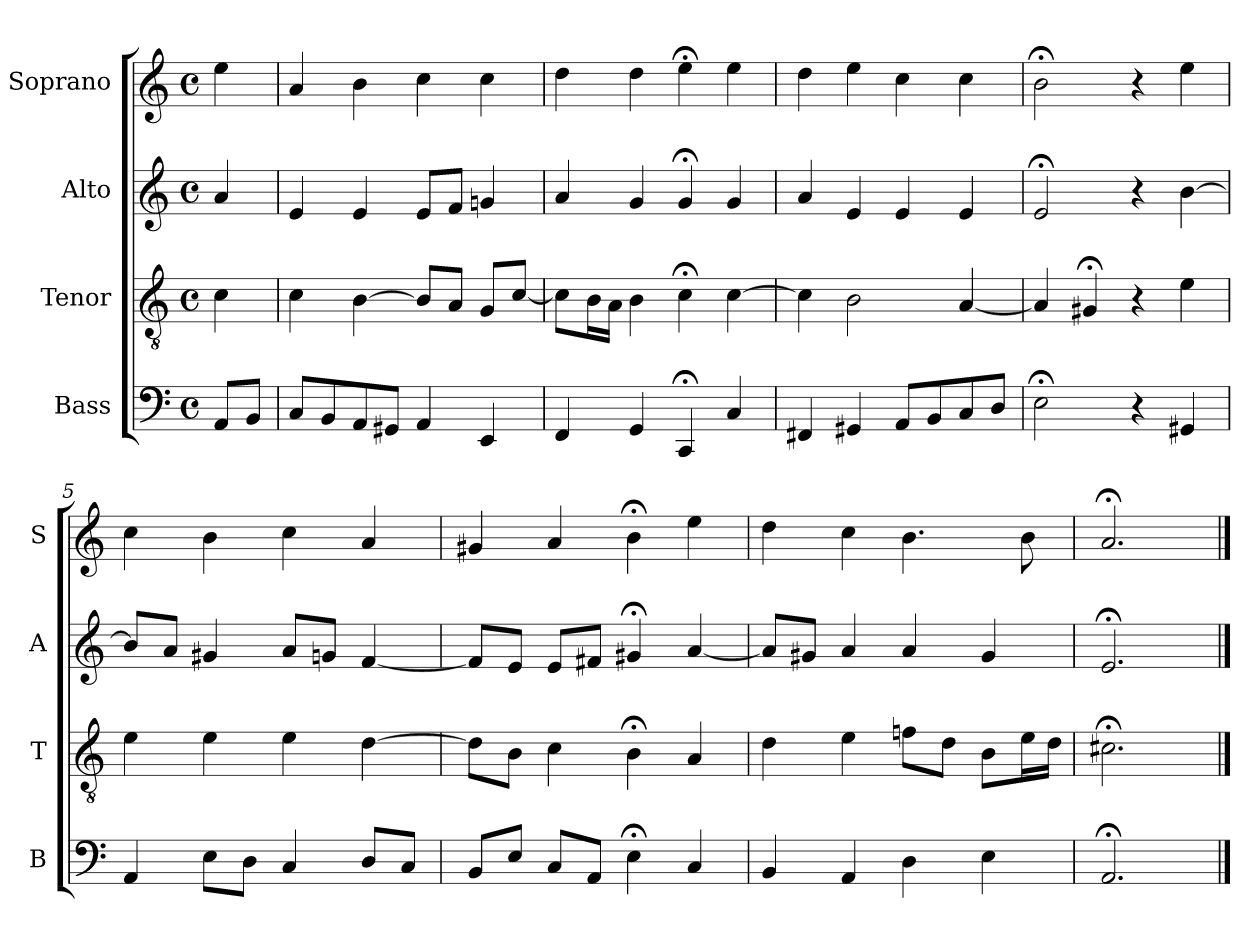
**kern	**kern	**kern	**kern
*part4	*part3	*part2	*part1
*staff4	*staff3	*staff2	*staff1
*I"Bass	*I"Tenor	*I"Alto	*I"Soprano
*I'B	*I'T	*I'A	*I'S
*clefF4	*clefGv2	*clefG2	*clefG2
*k[]	*k[]	*k[]	*k[]
*a:	*a:	*a:	*a:
*M4/4	*M4/4	*M4/4	*M4/4
*met(c)	*met(c)	*met(c)	*met(c)
*MM100	*MM100	*MM100	*MM100
=	=	=	=
8AAL	4c	4a	4ee
8BBJ	.	.	.
=1	=1	=1	=1
8CL	4c	4e	4a
8BB	.	.	.
8AA	[4B	4e	4b
8GG#XJ	.	.	.
4AA	8BL]	8eL	4cc
.	8AJ	8fJ	.
4EE	8GL	4gn	4cc
.	[8cJ	.	.
=2	=2	=2	=2
4FF	8cL]	4a	4dd
.	16BL	.	.
.	16AJJ	.	.
4GG	4B	4g	4dd
4CC;<	4c;<	4g;<	4ee;<
4C	[4c	4g	4ee
=3	=3	=3	=3
4FF#X	4c]	4a	4dd
4GG#X	2B	4e	4ee
8AAL	.	4e	4cc
8BB	.	.	.
8C	[4A	4e	4cc
8DJ	.	.	.
=4	=4	=4	=4
2E;<	4A]	2e;<	2b;<
.	4G#X;<	.	.
4r	4r	4r	4r
4GG#X	4e	[4b	4ee
=5	=5	=5	=5
4AA	4e	8bL]	4cc
.	.	8aJ	.
8EL	4e	4g#X	4b
8DJ	.	.	.
4C	4e	8aL	4cc
.	.	8gnJ	.
8DL	[4d	[4f	4a
8CJ	.	.	.
=6	=6	=6	=6
8BBL	8dL]	8fL]	4g#X
8EJ	8BJ	8eJ	.
8CL	4c	8eL	4a
8AAJ	.	8f#XJ	.
4E;<	4B;<	4g#X;<	4b;<
4C	4A	[4a	4ee
=7	=7	=7	=7
4BB	4d	8aL]	4dd
.	.	8g#XJ	.
4AA	4e	4a	4cc
4D	8fnL	4a	4.b
.	8dJ	.	.
4E	8BL	4g#	.
.	16eL	.	8b
.	16dJJ	.	.
=8	=8	=8	=8
2.AA;<	2.c#X;<	2.e;<	2.a;<
==	==	==	==
*-	*-	*-	*-
